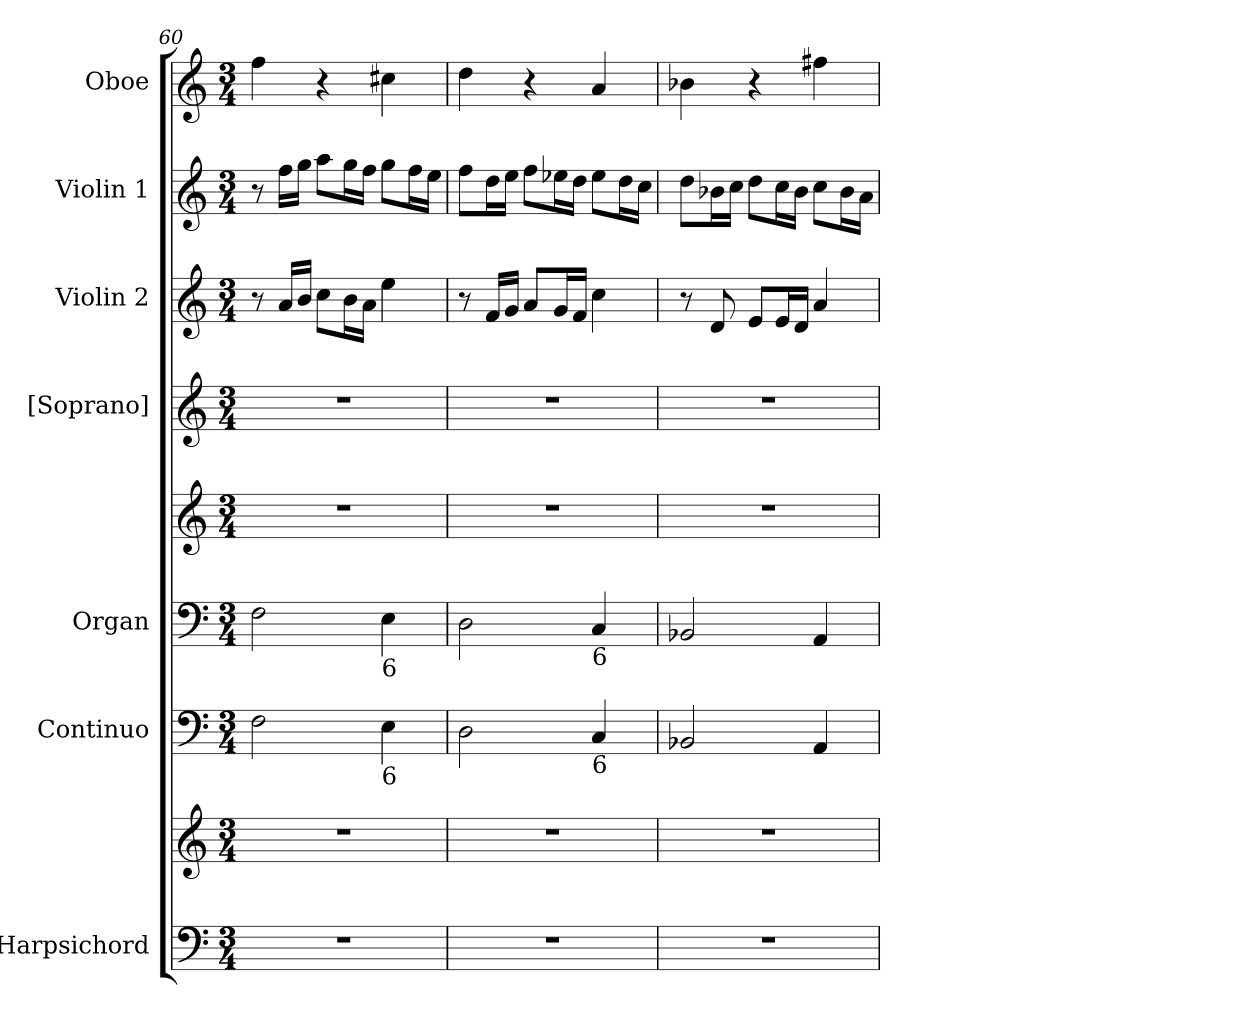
**kern	**kern	**kern	**kern	**kern	**kern	**kern	**kern	**kern
*part7	*part7	*part6	*part5	*part5	*part4	*part3	*part2	*part1
*staff9	*staff8	*staff7	*staff6	*staff5	*staff4	*staff3	*staff2	*staff1
*I"Harpsichord	*	*I"Continuo	*I"Organ	*	*I"[Soprano]	*I"Violin 2	*I"Violin 1	*I"Oboe
*	*	*I'Cont.	*I'Org.	*	*I'S.	*I'Vln. 2	*I'Vln. 1	*I'Ob.
*clefF4	*clefG2	*clefF4	*clefF4	*clefG2	*clefG2	*clefG2	*clefG2	*clefG2
*k[]	*k[]	*k[]	*k[]	*k[]	*k[]	*k[]	*k[]	*k[]
*C:	*C:	*C:	*C:	*C:	*C:	*C:	*C:	*C:
*M3/4	*M3/4	*M3/4	*M3/4	*M3/4	*M3/4	*M3/4	*M3/4	*M3/4
=60	=60	=60	=60	=60	=60	=60	=60	=60
!LO:N:vis=1	!LO:N:vis=1	!	!	!LO:N:vis=1	!LO:N:vis=1	!	!	!
2.r	2.r	2Fi\	2Fi\	2.r	2.r	8r	8r	4ffi\
.	.	.	.	.	.	16ai/LL	16ffi\LL	.
.	.	.	.	.	.	16bi/JJ	16ggi\JJ	.
.	.	.	.	.	.	8cci\L	8aai\L	4r
.	.	.	.	.	.	16bi\L	16ggi\L	.
.	.	.	.	.	.	16ai\JJ	16ffi\JJ	.
!	!	!	!LO:TX:b:t=6	!	!	!	!	!
!	!	!LO:TX:b:t=6	!	!	!	!	!	!
.	.	4Ei\	4Ei\	.	.	4eei\	8ggi\L	4cc#Xi\
.	.	.	.	.	.	.	16ffi\L	.
.	.	.	.	.	.	.	16eei\JJ	.
=61	=61	=61	=61	=61	=61	=61	=61	=61
!LO:N:vis=1	!LO:N:vis=1	!	!	!LO:N:vis=1	!LO:N:vis=1	!	!	!
2.r	2.r	2Di\	2Di\	2.r	2.r	8r	8ffi\L	4ddi\
.	.	.	.	.	.	16fi/LL	16ddi\L	.
.	.	.	.	.	.	16gi/JJ	16eei\JJ	.
.	.	.	.	.	.	8ai/L	8ffi\L	4r
.	.	.	.	.	.	16gi/L	16ee-Xi\L	.
.	.	.	.	.	.	16fi/JJ	16ddi\JJ	.
!	!	!	!LO:TX:b:t=6	!	!	!	!	!
!	!	!LO:TX:b:t=6	!	!	!	!	!	!
.	.	4Ci/	4Ci/	.	.	4cci\	8ee-i\L	4ai/
.	.	.	.	.	.	.	16ddi\L	.
.	.	.	.	.	.	.	16cci\JJ	.
=62	=62	=62	=62	=62	=62	=62	=62	=62
!LO:N:vis=1	!LO:N:vis=1	!	!	!LO:N:vis=1	!LO:N:vis=1	!	!	!
2.r	2.r	2BB-Xi/	2BB-Xi/	2.r	2.r	8r	8ddi\L	4b-Xi\
.	.	.	.	.	.	8di/	16b-Xi\L	.
.	.	.	.	.	.	.	16cci\JJ	.
.	.	.	.	.	.	8ei/L	8ddi\L	4r
.	.	.	.	.	.	16ei/L	16cci\L	.
.	.	.	.	.	.	16di/JJ	16b-i\JJ	.
.	.	4AAi/	4AAi/	.	.	4ai/	8cci\L	4ff#Xi\
.	.	.	.	.	.	.	16b-i\L	.
.	.	.	.	.	.	.	16ai\JJ	.
=	=	=	=	=	=	=	=	=
*-	*-	*-	*-	*-	*-	*-	*-	*-
